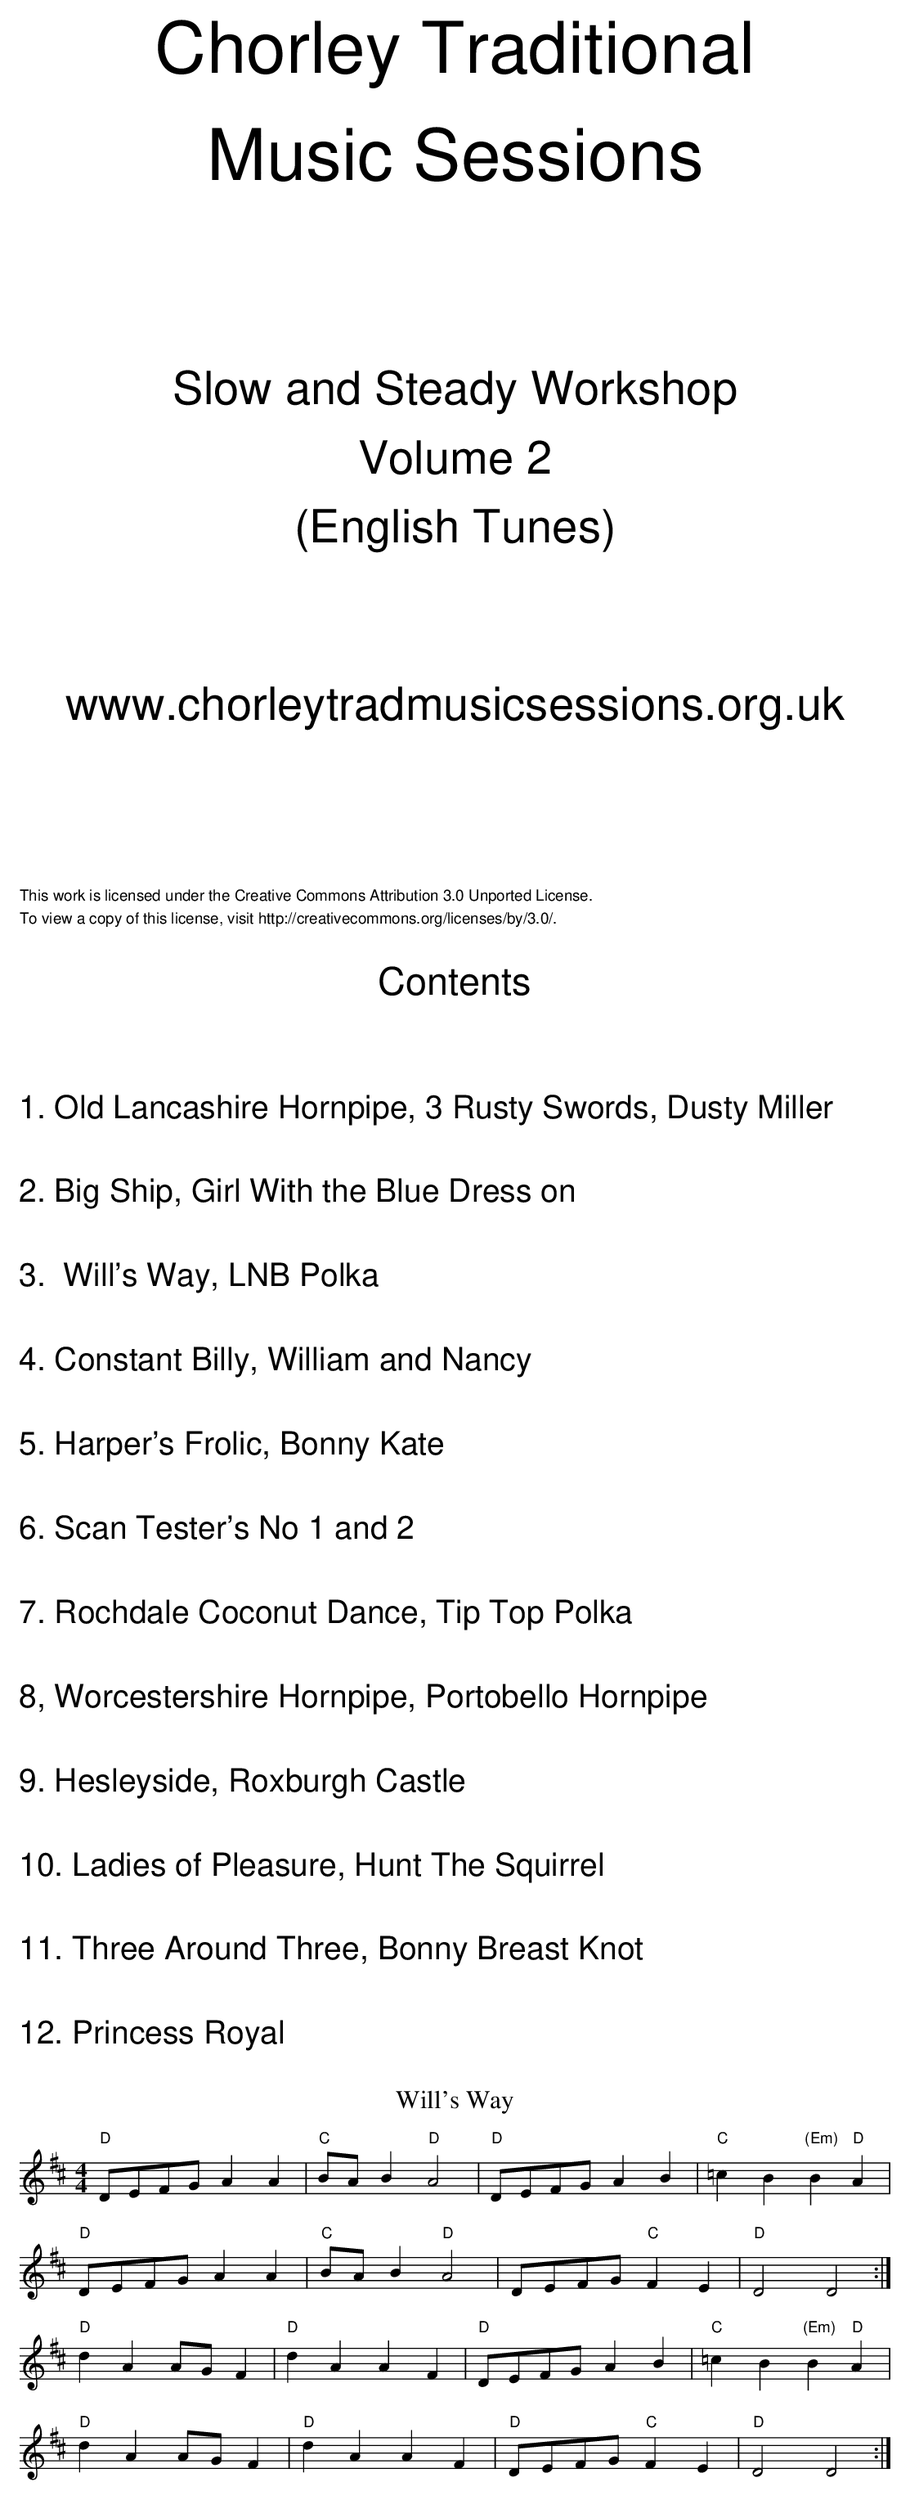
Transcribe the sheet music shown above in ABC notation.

X:1
T:Will's Way
M:4/4
L:1/8
K:D
"D"DEFG A2 A2|"C"BA B2 "D"A4|"D"DEFG A2 B2|"C"=c2 B2 "(Em)"B2 "D"A2|
"D"DEFG A2 A2|"C"BA B2 "D"A4|DEFG "C"F2 E2|"D"D4 D4:|
"D"d2 A2 AG F2|"D"d2 A2 A2 F2|"D"DEFG A2 B2|"C"=c2 B2 "(Em)"B2 "D"A2|
"D"d2 A2 AG F2|"D"d2 A2 A2 F2|"D"DEFG "C"F2 E2|"D"D4 D4:|
